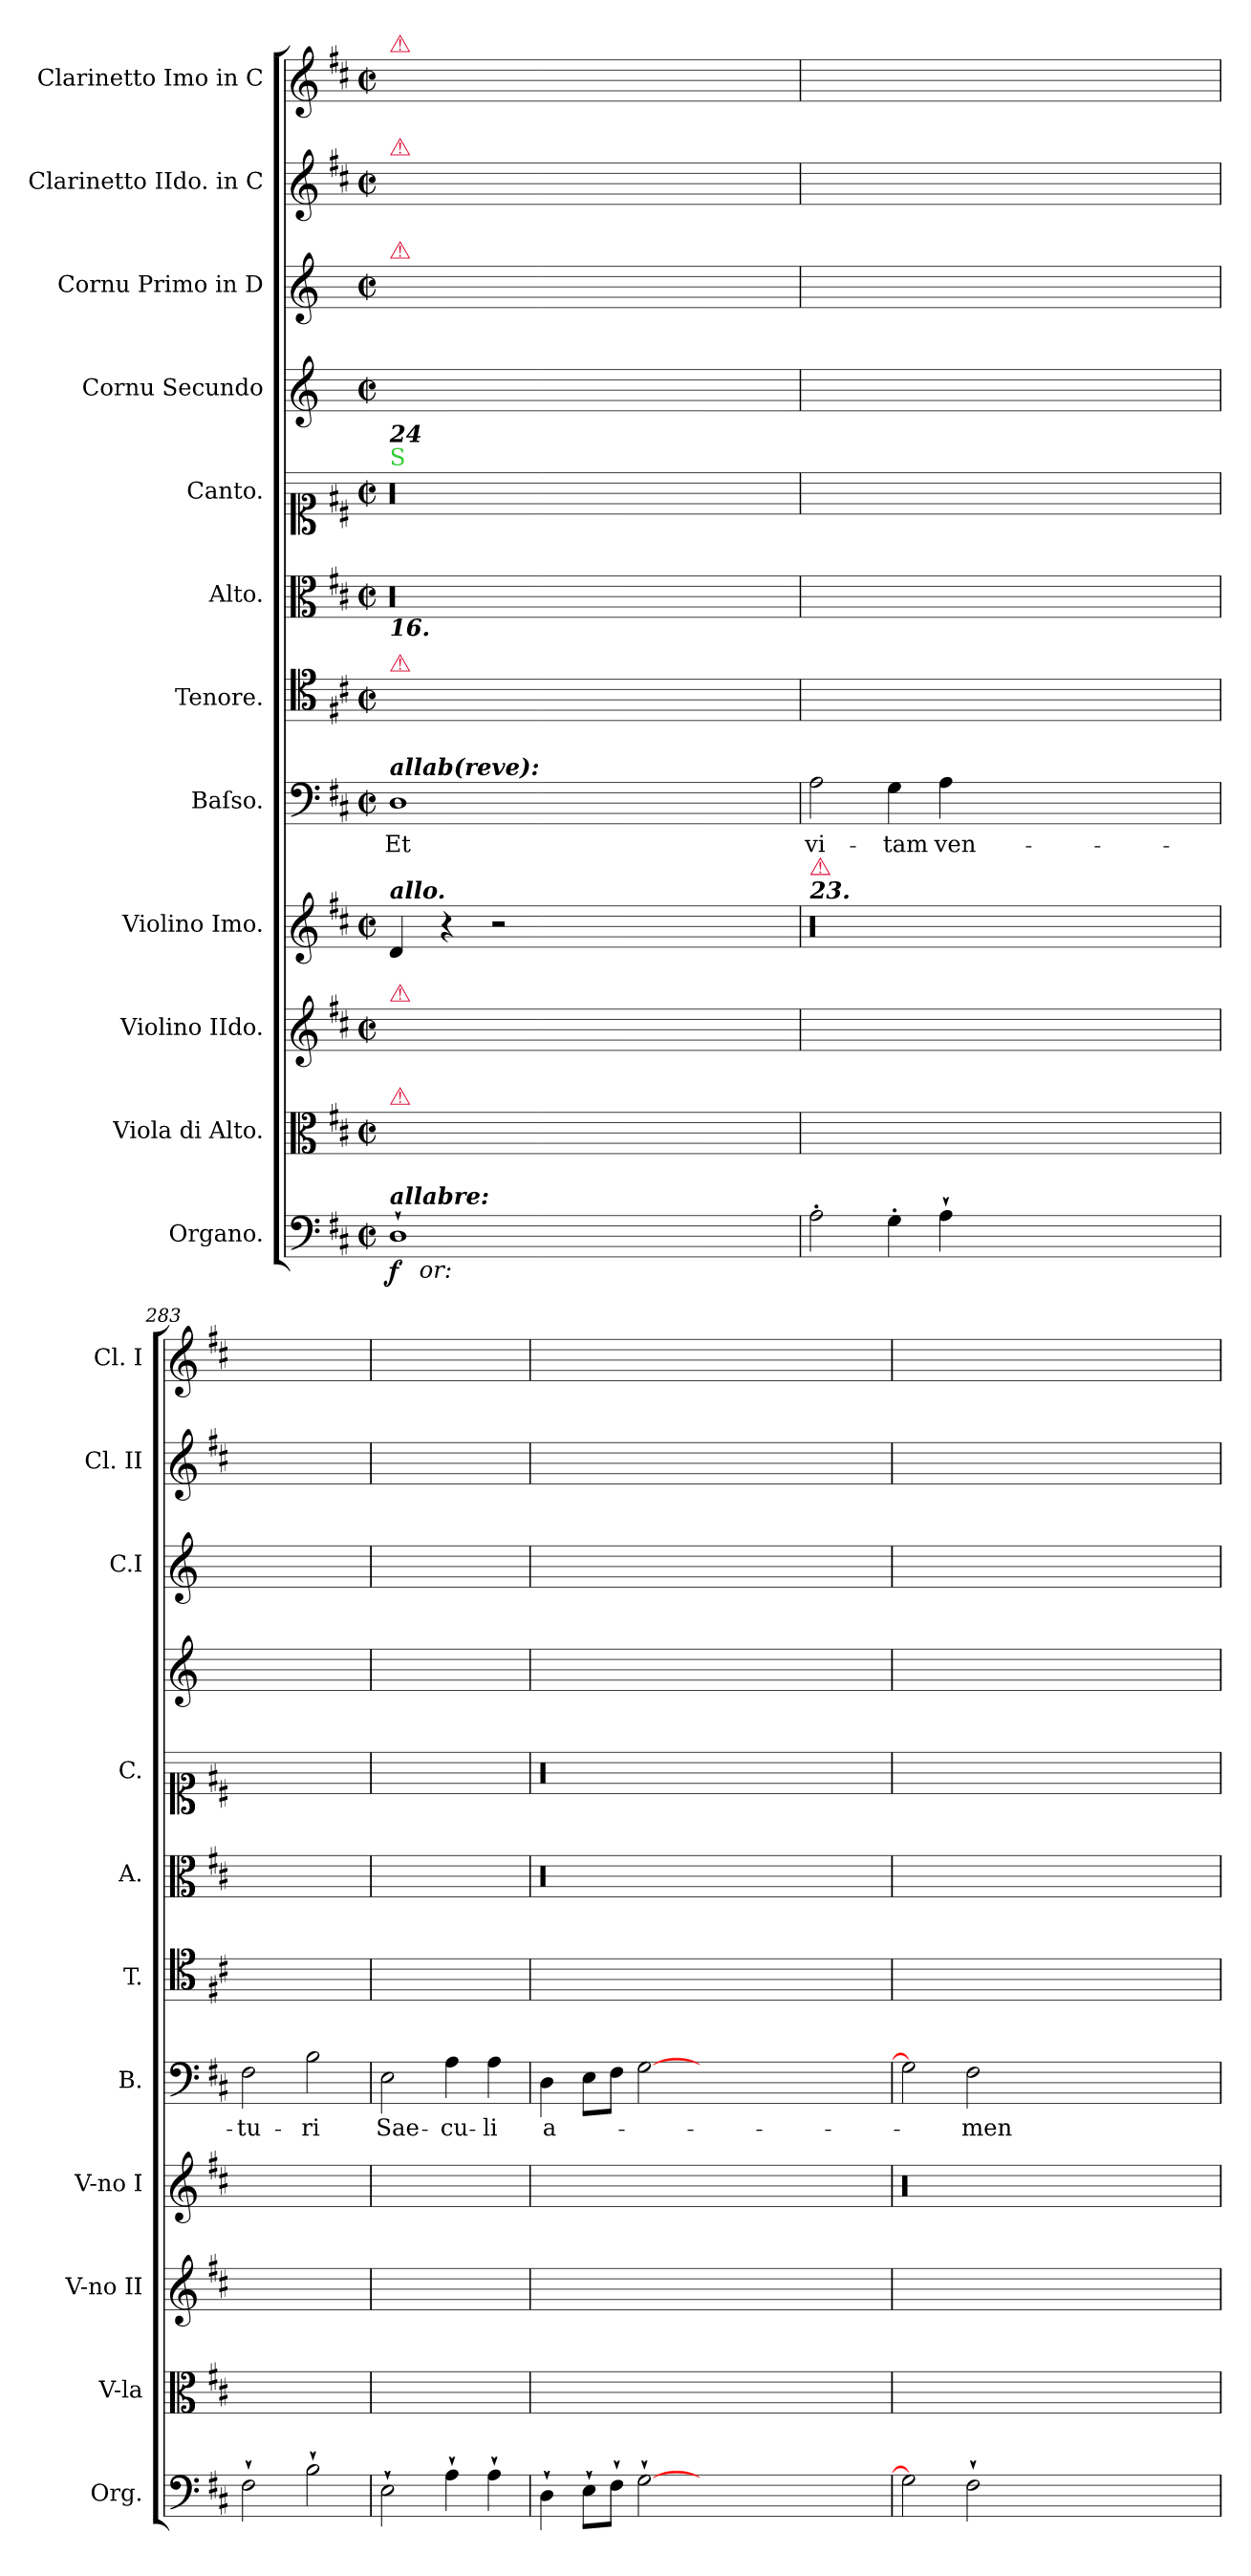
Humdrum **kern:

**kern	**dynam	**kern	**kern	**kern	**kern	**text	**kern	**kern	**kern	**kern	**kern	**kern	**kern
*part12	*part12	*part11	*part10	*part9	*part8	*part8	*part7	*part6	*part5	*part4	*part3	*part2	*part1
*staff12	*staff12	*staff11	*staff10	*staff9	*staff8	*staff8	*staff7	*staff6	*staff5	*staff4	*staff3	*staff2	*staff1
*I"Organo.	*	*I"Viola di Alto.	*I"Violino IIdo.	*I"Violino Imo.	*I"Baſso.	*	*I"Tenore.	*I"Alto.	*I"Canto.	*I"Cornu Secundo	*I"Cornu Primo in D	*I"Clarinetto IIdo. in C	*I"Clarinetto Imo in C
*I'Org.	*	*I'V-la	*I'V-no II	*I'V-no I	*I'B.	*	*I'T.	*I'A.	*I'C.	*	*I'C.I	*I'Cl. II	*I'Cl. I
*clefF4	*	*clefC3	*clefG2	*clefG2	*clefF4	*	*clefC4	*clefC3	*clefC1	*clefG2	*clefG2	*clefG2	*clefG2
*	*	*	*	*	*	*	*	*	*	*ITrd6c10	*ITrd6c10	*	*
*k[f#c#]	*	*k[f#c#]	*k[f#c#]	*k[f#c#]	*k[f#c#]	*	*k[f#c#]	*k[f#c#]	*k[f#c#]	*k[f#c#]	*k[f#c#]	*k[f#c#]	*k[f#c#]
*M2/2	*	*M2/2	*M2/2	*M2/2	*M2/2	*	*M2/2	*M2/2	*M2/2	*M2/2	*M2/2	*M2/2	*M2/2
*met(c|)	*	*met(c|)	*met(c|)	*met(c|)	*met(c|)	*	*met(c|)	*met(c|)	*met(c|)	*met(c|)	*met(c|)	*met(c|)	*met(c|)
=	=	=	=	=	=	=	=	=	=	=	=	=	=
!	!	!	!	!	!	!	!	!	!	!	!	!	!LO:TX:a:color=crimson:t=⚠
!	!	!	!	!	!	!	!	!	!	!	!	!LO:TX:a:color=crimson:t=⚠	!
!	!	!	!	!	!	!	!	!	!	!	!LO:TX:a:color=crimson:t=⚠	!	!
!	!	!	!	!	!	!	!	!	!LO:TX:a:color=limegreen:t=S	!	!	!	!
!	!	!	!	!	!	!	!	!	!LO:TX:a:Bi:t=24	!	!	!	!
!	!	!	!	!	!	!	!	!LO:TX:b:Bi:t=16.	!	!	!	!	!
!	!	!	!	!	!	!	!LO:TX:a:color=crimson:t=⚠	!	!	!	!	!	!
!	!	!	!	!	!LO:TX:a:Bi:t=allab(reve)&colon;	!	!	!	!	!	!	!	!
!	!	!	!	!LO:TX:a:Bi:t=allo.	!	!	!	!	!	!	!	!	!
!	!	!	!LO:TX:a:color=crimson:t=⚠	!	!	!	!	!	!	!	!	!	!
!	!	!LO:TX:a:color=crimson:t=⚠	!	!	!	!	!	!	!	!	!	!	!
!LO:TX:a:Bi:t=allabre&colon;	!	!	!	!	!	!	!	!	!	!	!	!	!
!	!LO:DY:b:t=%s or&colon;	!	!	!	!	!	!	!	!	!	!	!	!
1D`>	f	00ryy	00ryy	4d/	1D	Et	00ryy	00r	00r	1ryy	00ryy	00ryy	00ryy
.	.	.	.	4r	.	.	.	.	.	.	.	.	.
.	.	.	.	2r	.	.	.	.	.	.	.	.	.
0.ryy	.	.	.	0.ryy	0.ryy	.	.	.	.	0.ryy	.	.	.
=282	=282	=282	=282	=282	=282	=282	=282	=282	=282	=282	=282	=282	=282
!	!	!	!	!LO:TX:a:Bi:t=23.	!	!	!	!	!	!	!	!	!
!	!	!	!	!LO:TX:a:color=crimson:t=⚠	!	!	!	!	!	!	!	!	!
2A'>\	.	00ryy	00ryy	00r	2A\	vi-	00ryy	00ryy	00ryy	1ryy	00ryy	00ryy	00ryy
4G'>\	.	.	.	.	4G\	-tam	.	.	.	.	.	.	.
4A`>\	.	.	.	.	4A\	ven-	.	.	.	.	.	.	.
0.ryy	.	.	.	.	0.ryy	.	.	.	.	0.ryy	.	.	.
=283	=283	=283	=283	=283	=283	=283	=283	=283	=283	=283	=283	=283	=283
2F#`>\	.	1ryy	1ryy	1ryy	2F#\	-tu-	1ryy	1ryy	1ryy	1ryy	1ryy	1ryy	1ryy
2B`>\	.	.	.	.	2B\	-ri	.	.	.	.	.	.	.
=284	=284	=284	=284	=284	=284	=284	=284	=284	=284	=284	=284	=284	=284
2E`>\	.	1ryy	1ryy	1ryy	2E\	Sae-	1ryy	1ryy	1ryy	1ryy	1ryy	1ryy	1ryy
4A`>\	.	.	.	.	4A\	-cu-	.	.	.	.	.	.	.
4A`>\	.	.	.	.	4A\	-li	.	.	.	.	.	.	.
=285	=285	=285	=285	=285	=285	=285	=285	=285	=285	=285	=285	=285	=285
4D`>\	.	00ryy	00ryy	00ryy	4D\	a-	00ryy	00r	00r	1ryy	00ryy	00ryy	00ryy
8E`>\L	.	.	.	.	8E\L	.	.	.	.	.	.	.	.
8F#`>\J	.	.	.	.	8F#\J	.	.	.	.	.	.	.	.
[2G`>\	.	.	.	.	[2G\	.	.	.	.	.	.	.	.
0.ryy	.	.	.	.	0.ryy	.	.	.	.	0.ryy	.	.	.
=286	=286	=286	=286	=286	=286	=286	=286	=286	=286	=286	=286	=286	=286
2G\]	.	00ryy	00ryy	00r	2G\]	.	00ryy	00ryy	00ryy	1ryy	00ryy	00ryy	00ryy
2F#`>\	.	.	.	.	2F#\	-men	.	.	.	.	.	.	.
0.ryy	.	.	.	.	0.ryy	.	.	.	.	0.ryy	.	.	.
=	=	=	=	=	=	=	=	=	=	=	=	=	=
*-	*-	*-	*-	*-	*-	*-	*-	*-	*-	*-	*-	*-	*-
